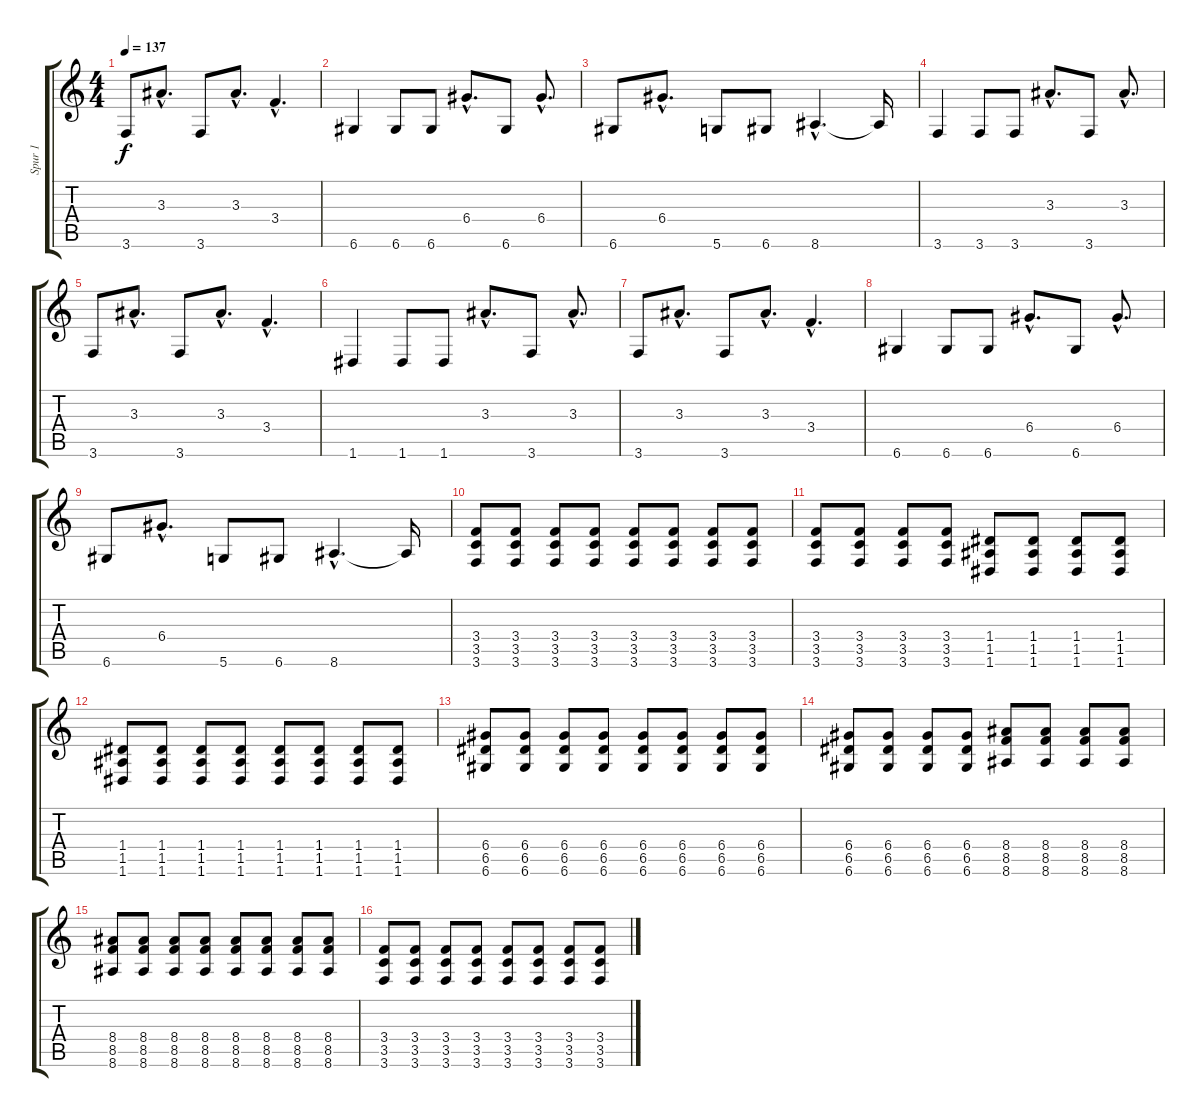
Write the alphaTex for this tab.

\track ("Spur 1" "Spur 1") {instrument electricguitarclean}
\staff {score tabs}
\tuning (E4 B3 G3 D3 A2 D2) {hide}
\ts (4 4)
\tempo 137
\clef g2
\ks c
3.6.8{dy f} 3.3{hac}.8{d} 3.6.8 3.3{hac}.8{d} 3.4{hac}.4{d} |
6.6.4 6.6.8 6.6.8 6.4{hac}.8{d} 6.6.8 6.4{hac}.8{d} |
6.6.8 6.4{hac}.8{d} 5.6.8 6.6.8 8.6{hac}.4{d} 8.6{t}.16 |
3.6.4 3.6.8 3.6.8 3.3{hac}.8{d} 3.6.8 3.3{hac}.8{d} |
3.6.8 3.3{hac}.8{d} 3.6.8 3.3{hac}.8{d} 3.4{hac}.4{d} |
1.6.4 1.6.8 1.6.8 3.3{hac}.8{d} 3.6.8 3.3{hac}.8{d} |
3.6.8 3.3{hac}.8{d} 3.6.8 3.3{hac}.8{d} 3.4{hac}.4{d} |
6.6.4 6.6.8 6.6.8 6.4{hac}.8{d} 6.6.8 6.4{hac}.8{d} |
6.6.8 6.4{hac}.8{d} 5.6.8 6.6.8 8.6{hac}.4{d} 8.6{t}.16 |
(3.4 3.5 3.6).8{instrument distortionguitar} (3.4 3.5 3.6).8 (3.4 3.5 3.6).8 (3.4 3.5 3.6).8 (3.4 3.5 3.6).8 (3.4 3.5 3.6).8 (3.4 3.5 3.6).8 (3.4 3.5 3.6).8 |
(3.4 3.5 3.6).8 (3.4 3.5 3.6).8 (3.4 3.5 3.6).8 (3.4 3.5 3.6).8 (1.4 1.5 1.6).8 (1.4 1.5 1.6).8 (1.4 1.5 1.6).8 (1.4 1.5 1.6).8 |
(1.4 1.5 1.6).8 (1.4 1.5 1.6).8 (1.4 1.5 1.6).8 (1.4 1.5 1.6).8 (1.4 1.5 1.6).8 (1.4 1.5 1.6).8 (1.4 1.5 1.6).8 (1.4 1.5 1.6).8 |
(6.4 6.5 6.6).8 (6.4 6.5 6.6).8 (6.4 6.5 6.6).8 (6.4 6.5 6.6).8 (6.4 6.5 6.6).8 (6.4 6.5 6.6).8 (6.4 6.5 6.6).8 (6.4 6.5 6.6).8 |
(6.4 6.5 6.6).8 (6.4 6.5 6.6).8 (6.4 6.5 6.6).8 (6.4 6.5 6.6).8 (8.4 8.5 8.6).8 (8.4 8.5 8.6).8 (8.4 8.5 8.6).8 (8.4 8.5 8.6).8 |
(8.4 8.5 8.6).8 (8.4 8.5 8.6).8 (8.4 8.5 8.6).8 (8.4 8.5 8.6).8 (8.4 8.5 8.6).8 (8.4 8.5 8.6).8 (8.4 8.5 8.6).8 (8.4 8.5 8.6).8 |
(3.4 3.5 3.6).8 (3.4 3.5 3.6).8 (3.4 3.5 3.6).8 (3.4 3.5 3.6).8 (3.4 3.5 3.6).8 (3.4 3.5 3.6).8 (3.4 3.5 3.6).8 (3.4 3.5 3.6).8
